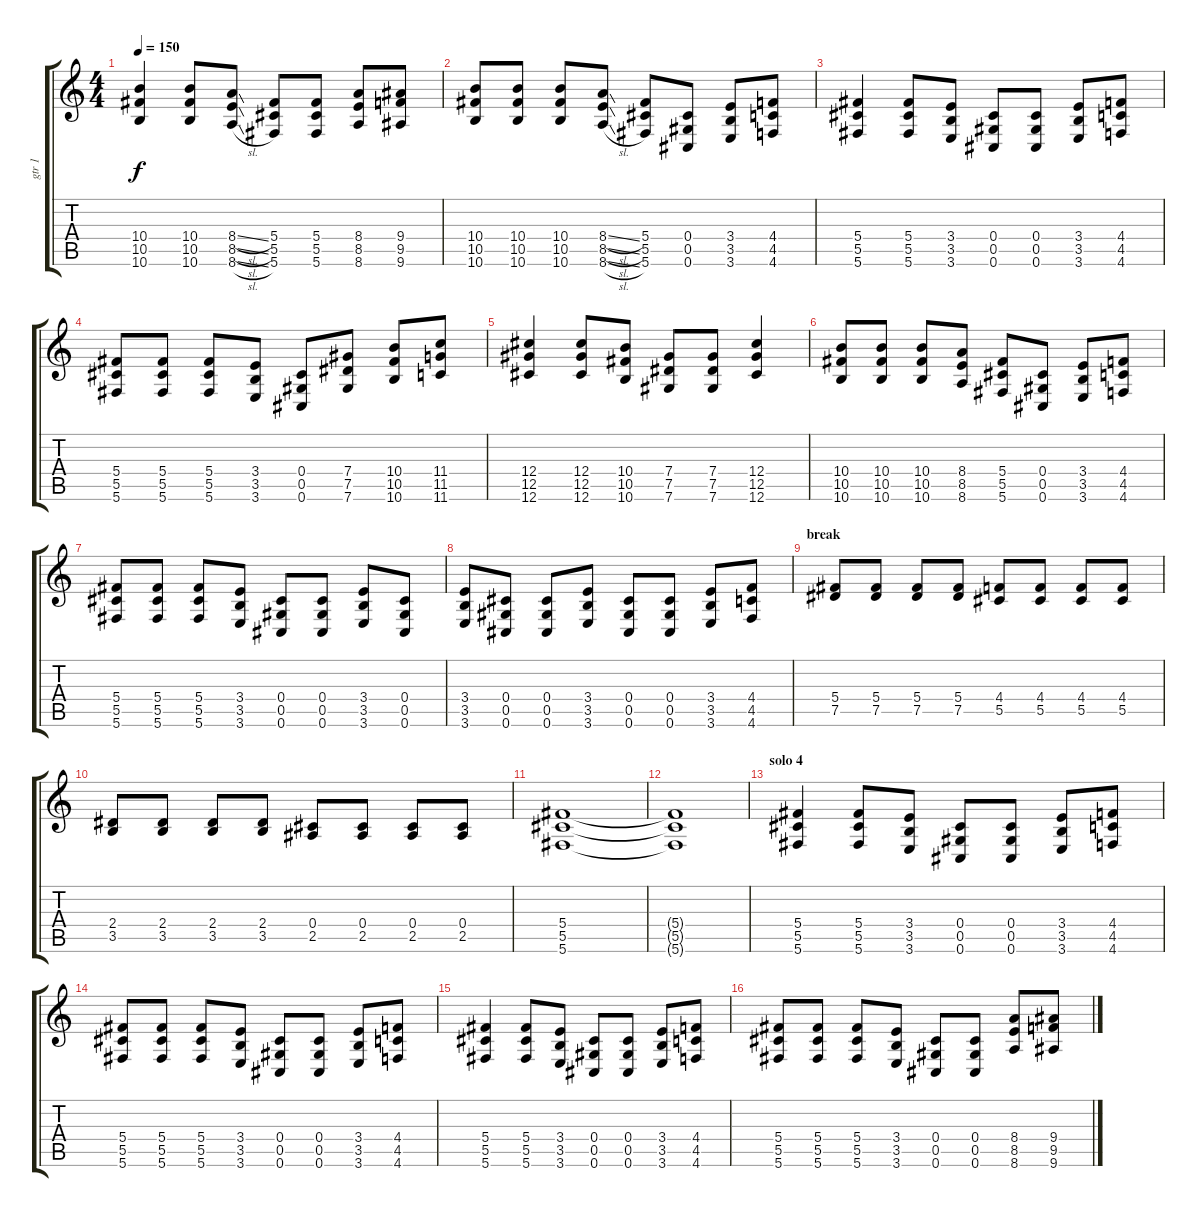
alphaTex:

\track ("gtr 1" "gtr 1") {instrument distortionguitar}
\staff {score tabs}
\tuning (Eb4 Bb3 Gb3 Db3 Ab2 Db2) {hide}
\ts (4 4)
\tempo 150
\clef g2
\ks c
(10.4 10.5 10.6).4{dy f} (10.4 10.5 10.6).8 (8.4{sl} 8.5{sl} 8.6{sl}).8 (5.4 5.5 5.6).8 (5.4 5.5 5.6).8 (8.4 8.5 8.6).8 (9.4 9.5 9.6).8 |
(10.4 10.5 10.6).8 (10.4 10.5 10.6).8 (10.4 10.5 10.6).8 (8.4{sl} 8.5{sl} 8.6{sl}).8 (5.4 5.5 5.6).8 (0.4 0.5 0.6).8 (3.4 3.5 3.6).8 (4.4 4.5 4.6).8 |
(5.4 5.5 5.6).4 (5.4 5.5 5.6).8 (3.4 3.5 3.6).8 (0.4 0.5 0.6).8 (0.4 0.5 0.6).8 (3.4 3.5 3.6).8 (4.4 4.5 4.6).8 |
(5.4 5.5 5.6).8 (5.4 5.5 5.6).8 (5.4 5.5 5.6).8 (3.4 3.5 3.6).8 (0.4 0.5 0.6).8 (7.4 7.5 7.6).8 (10.4 10.5 10.6).8 (11.4 11.5 11.6).8 |
(12.4 12.5 12.6).4 (12.4 12.5 12.6).8 (10.4 10.5 10.6).8 (7.4 7.5 7.6).8 (7.4 7.5 7.6).8 (12.4 12.5 12.6).4 |
(10.4 10.5 10.6).8 (10.4 10.5 10.6).8 (10.4 10.5 10.6).8 (8.4 8.5 8.6).8 (5.4 5.5 5.6).8 (0.4 0.5 0.6).8 (3.4 3.5 3.6).8 (4.4 4.5 4.6).8 |
(5.4 5.5 5.6).8 (5.4 5.5 5.6).8 (5.4 5.5 5.6).8 (3.4 3.5 3.6).8 (0.4 0.5 0.6).8 (0.4 0.5 0.6).8 (3.4 3.5 3.6).8 (0.4 0.5 0.6).8 |
(3.4 3.5 3.6).8 (0.4 0.5 0.6).8 (0.4 0.5 0.6).8 (3.4 3.5 3.6).8 (0.4 0.5 0.6).8 (0.4 0.5 0.6).8 (3.4 3.5 3.6).8 (4.4 4.5 4.6).8 |
\section ("" "break")
(5.4 7.5).8 (5.4 7.5).8 (5.4 7.5).8 (5.4 7.5).8 (4.4 5.5).8 (4.4 5.5).8 (4.4 5.5).8 (4.4 5.5).8 |
(2.4 3.5).8 (2.4 3.5).8 (2.4 3.5).8 (2.4 3.5).8 (0.4 2.5).8 (0.4 2.5).8 (0.4 2.5).8 (0.4 2.5).8 |
(5.4 5.5 5.6).1 |
(5.4{t} 5.5{t} 5.6{t}).1 |
\section ("" "solo 4")
(5.4 5.5 5.6).4 (5.4 5.5 5.6).8 (3.4 3.5 3.6).8 (0.4 0.5 0.6).8 (0.4 0.5 0.6).8 (3.4 3.5 3.6).8 (4.4 4.5 4.6).8 |
(5.4 5.5 5.6).8 (5.4 5.5 5.6).8 (5.4 5.5 5.6).8 (3.4 3.5 3.6).8 (0.4 0.5 0.6).8 (0.4 0.5 0.6).8 (3.4 3.5 3.6).8 (4.4 4.5 4.6).8 |
(5.4 5.5 5.6).4 (5.4 5.5 5.6).8 (3.4 3.5 3.6).8 (0.4 0.5 0.6).8 (0.4 0.5 0.6).8 (3.4 3.5 3.6).8 (4.4 4.5 4.6).8 |
(5.4 5.5 5.6).8 (5.4 5.5 5.6).8 (5.4 5.5 5.6).8 (3.4 3.5 3.6).8 (0.4 0.5 0.6).8 (0.4 0.5 0.6).8 (8.4 8.5 8.6).8 (9.4 9.5 9.6).8
